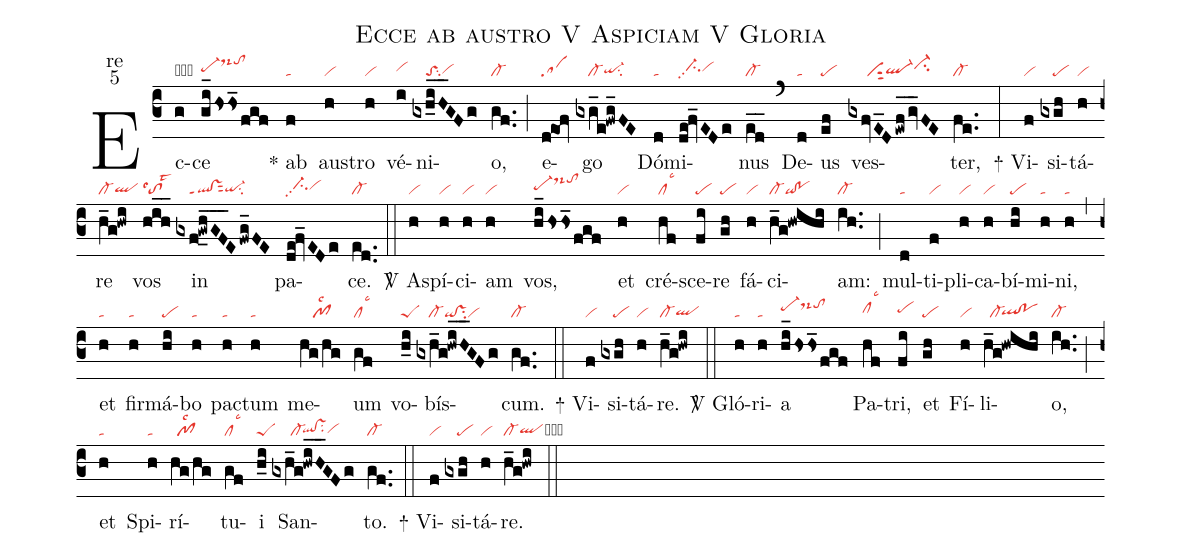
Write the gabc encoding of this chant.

name:Ecce ab austro V Aspiciam V Gloria;
office-part:re;
mode:5;
nabc-lines:1;
%%
(c3) Ec(g|obta)ce(gi_/hshs_fgf|pe-hhds-hktohk) <sp>*</sp>~{a}b(f|ta) au(h|vi)stro(h|vi) vé(i|vihh)ni(gxhiH___GFg|////toSsu2vihg)o,(gf..|cl-) (;) e(d@eof|sa)go(gxg_e!fwg_FE|////cl-qi-hgsu2) Dó(d|ta)mi(de!fv_EDe|//ci-hhpp2vihh)nus(ed__|cl-) (`) De(d|ta)us(ef|pe) ves(gxfvE_D/ewf_/gv_FE|//////ciS1ql-hgci-hi)ter,(fe..|cl-) (:)
<sp>+</sp> Vi(f|vi)si(gxgh|////pe)tá(h|vi)re(h_g!hwi|cl-qlhg) vos(hih__|tolsc4lst3) in(gxf!gwhGF____E/fwg_FE|////ql!vssut2ppt1qi-hgsu2) pa(de!fv_EDe|//ci-hhpp2vihh)ce.(ed..|cl-) (::)

<sp>V/</sp> A(h|vi)spí(h|vi)ci(h|vi)am(h|vi) vos,(hi_/hshs_fgf|pe-hhds-hktohk) et(h|vi) cré(hf|cllsc3)sce(fi|pe)re(gh|pe) fá(h|vi)ci(h_g!hwihi|cl-qi!po)am:(ih..|cl-) (;) mul(d|ta)ti(f|vi)pli(h|vi)ca(h|vi)bí(hi|pe)mi(h|ta)ni,(h|ta) (,) et(h|ta) fir(h|ta)má(hi|pe)bo(h|ta) pac(h|ta)tum(h|ta) me(hg/hg|////pf1lsc2)um(gf|cllsc3) vo(h_i|peS)bís(gxh_g!hwiH__GFg|////cl-qi!vssu2vi)cum.(gf..|cl-) (::)

<sp>+</sp> Vi(f|vi)si(gxgh|////pe)tá(h|vi)re.(h_g!hwi|cl-qlhg) (::)

<sp>V/</sp> Gló(h|ta)ri(h|ta)a(hi_/hshs_/fgf|pe-hids-hjtohj) Pa(hf|clhhlsc3)tri,(fi|pehh) et(gh|pe) Fí(h|vi)li(h_g!hwihi|//cl-`qlhg!pohg)o,(ih..|cl-) (;) et(h|ta) Spi(h|ta)rí(hg/hg|//pf1lsc2)tu(gf|cllsc3)i(h_i|peS) San(gxh_g!hwiH__GFg|//////cl-`qlhg!vshgsu2vihg)to.(gf..|cl-) (::)

<sp>+</sp> Vi(f|vi)si(gxgh|////pe)tá(h|vi)re.(h_g!hwi|cl-qlhgcb) (::)
